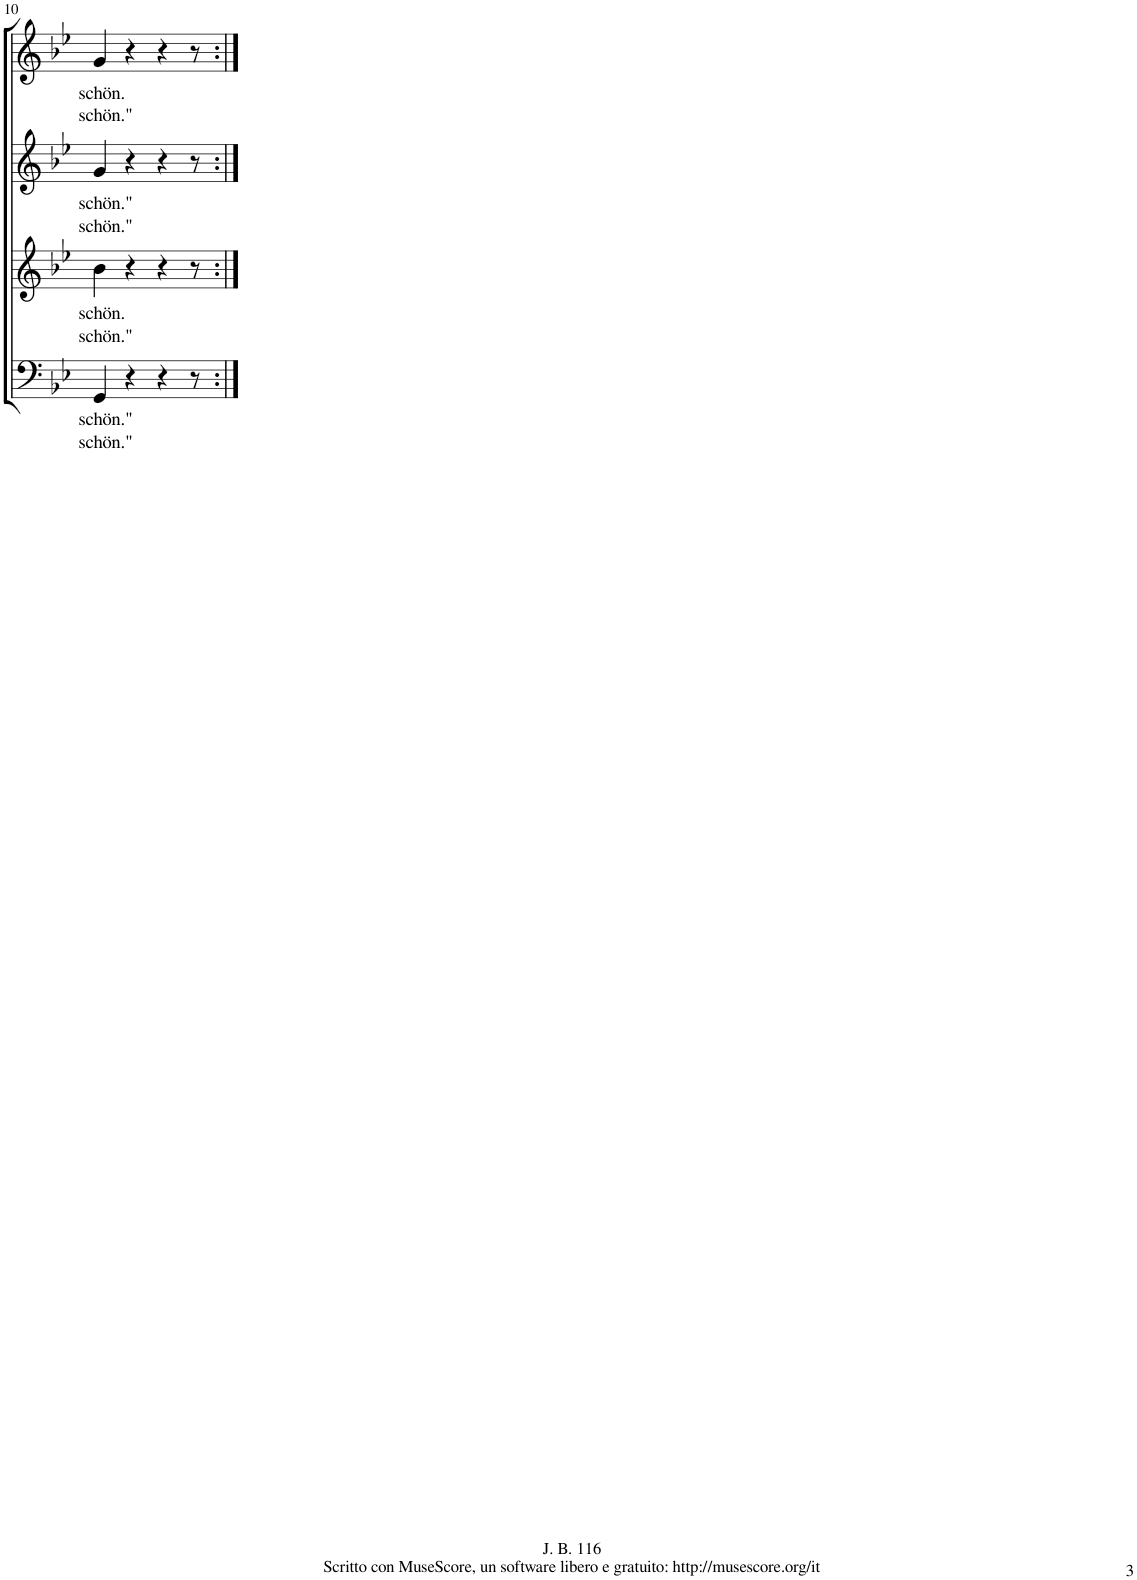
**kern	**text	**text	**kern	**text	**text	**kern	**text	**text	**kern	**text	**text
*part4	*part4	*part4	*part3	*part3	*part3	*part2	*part2	*part2	*part1	*part1	*part1
*staff4	*staff4	*staff4	*staff3	*staff3	*staff3	*staff2	*staff2	*staff2	*staff1	*staff1	*staff1
*I"Baẞ	*	*	*I"Tenor	*	*	*I"Alt	*	*	*I"Sopran	*	*
!!LO:PB:g=z
*clefF4	*	*	*clefG2	*	*	*clefG2	*	*	*clefG2	*	*
*k[b-e-]	*	*	*k[b-e-]	*	*	*k[b-e-]	*	*	*k[b-e-]	*	*
*M4/4	*	*	*M4/4	*	*	*M4/4	*	*	*M4/4	*	*
*met(c)	*	*	*met(c)	*	*	*met(c)	*	*	*met(c)	*	*
=10	=10	=10	=10	=10	=10	=10	=10	=10	=10	=10	=10
!	!LO:LY:b	!LO:LY:b	!	!LO:LY:b	!LO:LY:b	!	!LO:LY:b	!LO:LY:b	!	!LO:LY:b	!LO:LY:b
4GG/	schön."	schön."	4b-\	schön.	schön."	4g/	schön."	schön."	4g/	schön.	schön."
4r	.	.	4r	.	.	4r	.	.	4r	.	.
4r	.	.	4r	.	.	4r	.	.	4r	.	.
8r	.	.	8r	.	.	8r	.	.	8r	.	.
=:|!	=:|!	=:|!	=:|!	=:|!	=:|!	=:|!	=:|!	=:|!	=:|!	=:|!	=:|!
*-	*-	*-	*-	*-	*-	*-	*-	*-	*-	*-	*-
